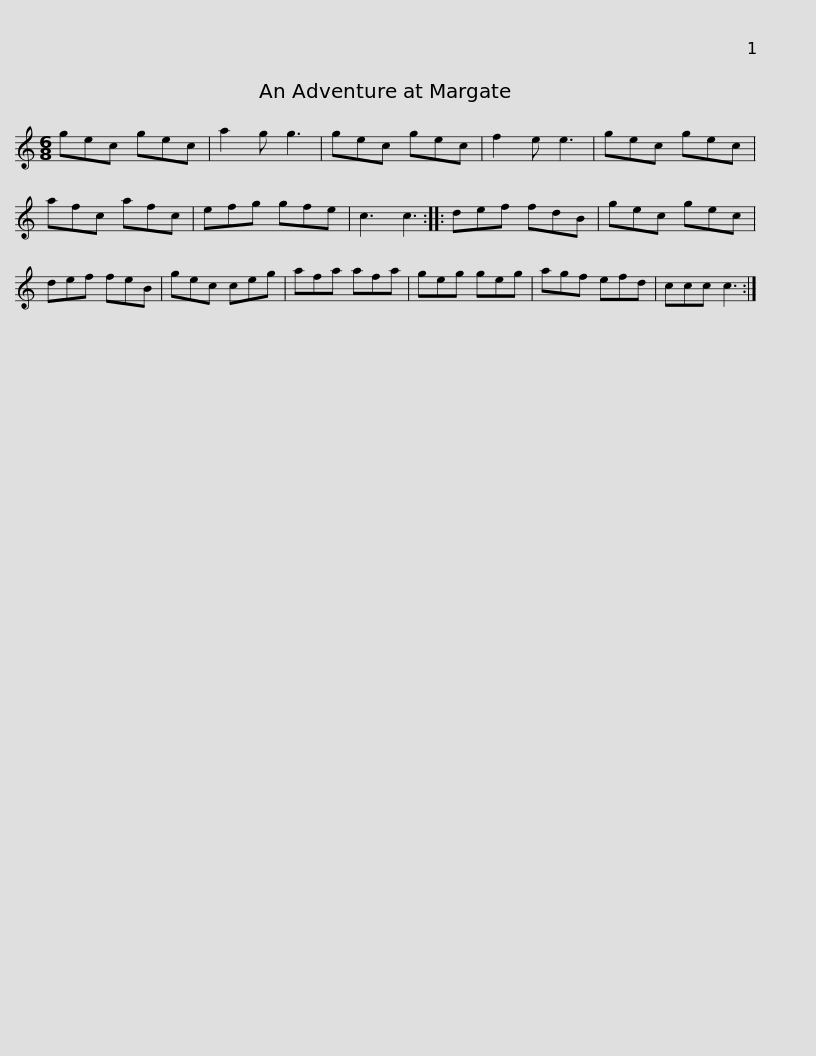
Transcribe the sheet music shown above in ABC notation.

X:1
L:1/8
M:6/8
I:linebreak $
K:C
V:1 treble
V:1
 gec gec | a2 g g3 | gec gec | f2 e e3 | gec gec | %5
 afc afc | efg gfe | c3 c3 ::$ def fdB | gec gec | %10
 def feB | gec ceg | afa afa | geg geg | agf efd |$ %15
 ccc c3 :| %16
